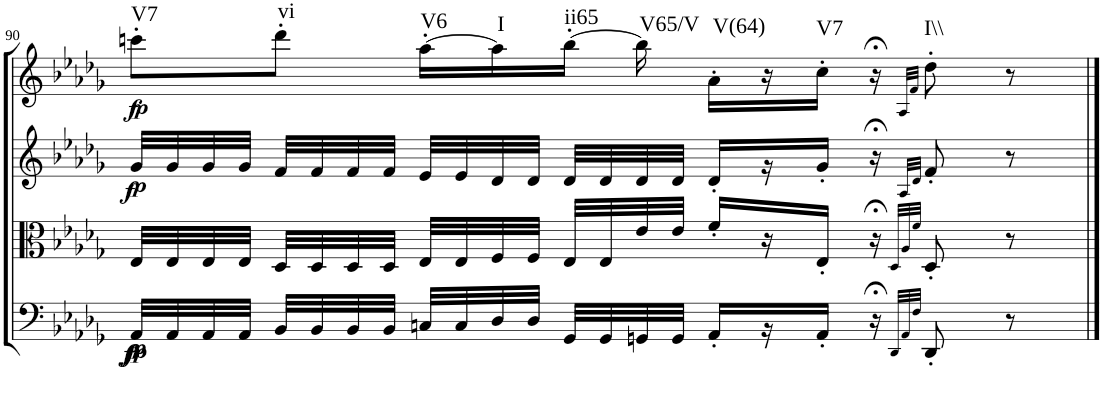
**kern	**dynam	**kern	**kern	**dynam	**kern	**dynam	**harte
*part4	*part4	*part3	*part2	*part2	*part1	*part1	*part1
*staff4	*staff4	*staff3	*staff2	*staff2	*staff1	*staff1	*
*I"Cello	*	*I"Viola	*I"2nd Violin	*	*I"1st Violin	*	*
*	*	*I'Vla	*I'Vln	*	*I'Vln	*	*
!!LO:PB:g=z
*clefF4	*	*clefC3	*clefG2	*	*clefG2	*	*
*k[b-e-a-d-g-]	*	*k[b-e-a-d-g-]	*k[b-e-a-d-g-]	*	*k[b-e-a-d-g-]	*	*
*D-:	*	*D-:	*D-:	*	*D-:	*	*
*M4/4	*	*M4/4	*M4/4	*	*M4/4	*	*
*met(c)	*	*met(c)	*met(c)	*	*met(c)	*	*
=90	=90	=90	=90	=90	=90	=90	=90
!	!LO:DY:b	!	!	!	!	!	!
!	!LO:DY:n=1:b	!	!	!	!	!	!
!	!LO:DY:n=2:b	!	!	!	!	!	!
!	!LO:DY:n=3:b	!	!	!LO:DY:b	!	!	!
!	!	!	!	!LO:DY:n=1:b	!	!LO:DY:b	!
!	!	!	!	!	!	!LO:DY:n=1:b	!LO:H:kt=V7
32AA-/LLL	f p f p	32E-/LLL	32g-/LLL	p f	8cccn'\L	p f	N
32AA-/	.	32E-/	32g-/	.	.	.	.
32AA-/	.	32E-/	32g-/	.	.	.	.
32AA-/JJJ	.	32E-/JJJ	32g-/JJJ	.	.	.	.
!	!	!	!	!	!	!	!LO:H:kt=vi
32BB-/LLL	.	32D-/LLL	32f/LLL	.	8ddd-'\J	.	N
32BB-/	.	32D-/	32f/	.	.	.	.
32BB-/	.	32D-/	32f/	.	.	.	.
32BB-/JJJ	.	32D-/JJJ	32f/JJJ	.	.	.	.
!	!	!	!	!	!	!	!LO:H:kt=V6
32Cn/LLL	.	32E-/LLL	32e-/LLL	.	[16aa-'\LL	.	N
32C/	.	32E-/	32e-/	.	.	.	.
!	!	!	!	!	!	!	!LO:H:kt=I
32D-/	.	32F/	32d-/	.	16aa-\]	.	N
32D-/JJJ	.	32F/JJJ	32d-/JJJ	.	.	.	.
!	!	!	!	!	!	!	!LO:H:kt=ii65
32GG-/LLL	.	32E-/LLL	32d-/LLL	.	[16bb-'\JJ	.	N
32GG-/	.	32E-/	32d-/	.	.	.	.
!	!	!	!	!	!	!	!LO:H:kt=V65/V
32GGn/	.	32e-/	32d-/	.	16bb-\]	.	N
32GG/JJJ	.	32e-/JJJ	32d-/JJJ	.	.	.	.
!	!	!	!	!	!	!	!LO:H:kt=V(64)
16AA-'/LL	.	16f'/LL	16d-'/LL	.	16a-'\LL	.	N
16r	.	16r	16r	.	16r	.	.
!	!	!	!	!	!	!	!LO:H:kt=V7
16AA-'/JJ	.	16E-'/JJ	16g-'/JJ	.	16cc'\JJ	.	N
16r;<	.	16r;<	16r;<	.	16r;<	.	.
32qDD-/LLL	.	32qD-/LLL	.	.	.	.	.
32qAA-/	.	32qA-/	32qA-/LLL	.	32qA-/LLL	.	.
32qF/JJJ	.	32qf/JJJ	32qd-/JJJ	.	32qf/JJJ	.	.
!	!	!	!	!	!	!	!LO:H:kt=I\\
8DD-'/	.	8D-'/	8f'/	.	8dd-'\	.	N
8r	.	8r	8r	.	8r	.	.
==	==	==	==	==	==	==	==
*-	*-	*-	*-	*-	*-	*-	*-
